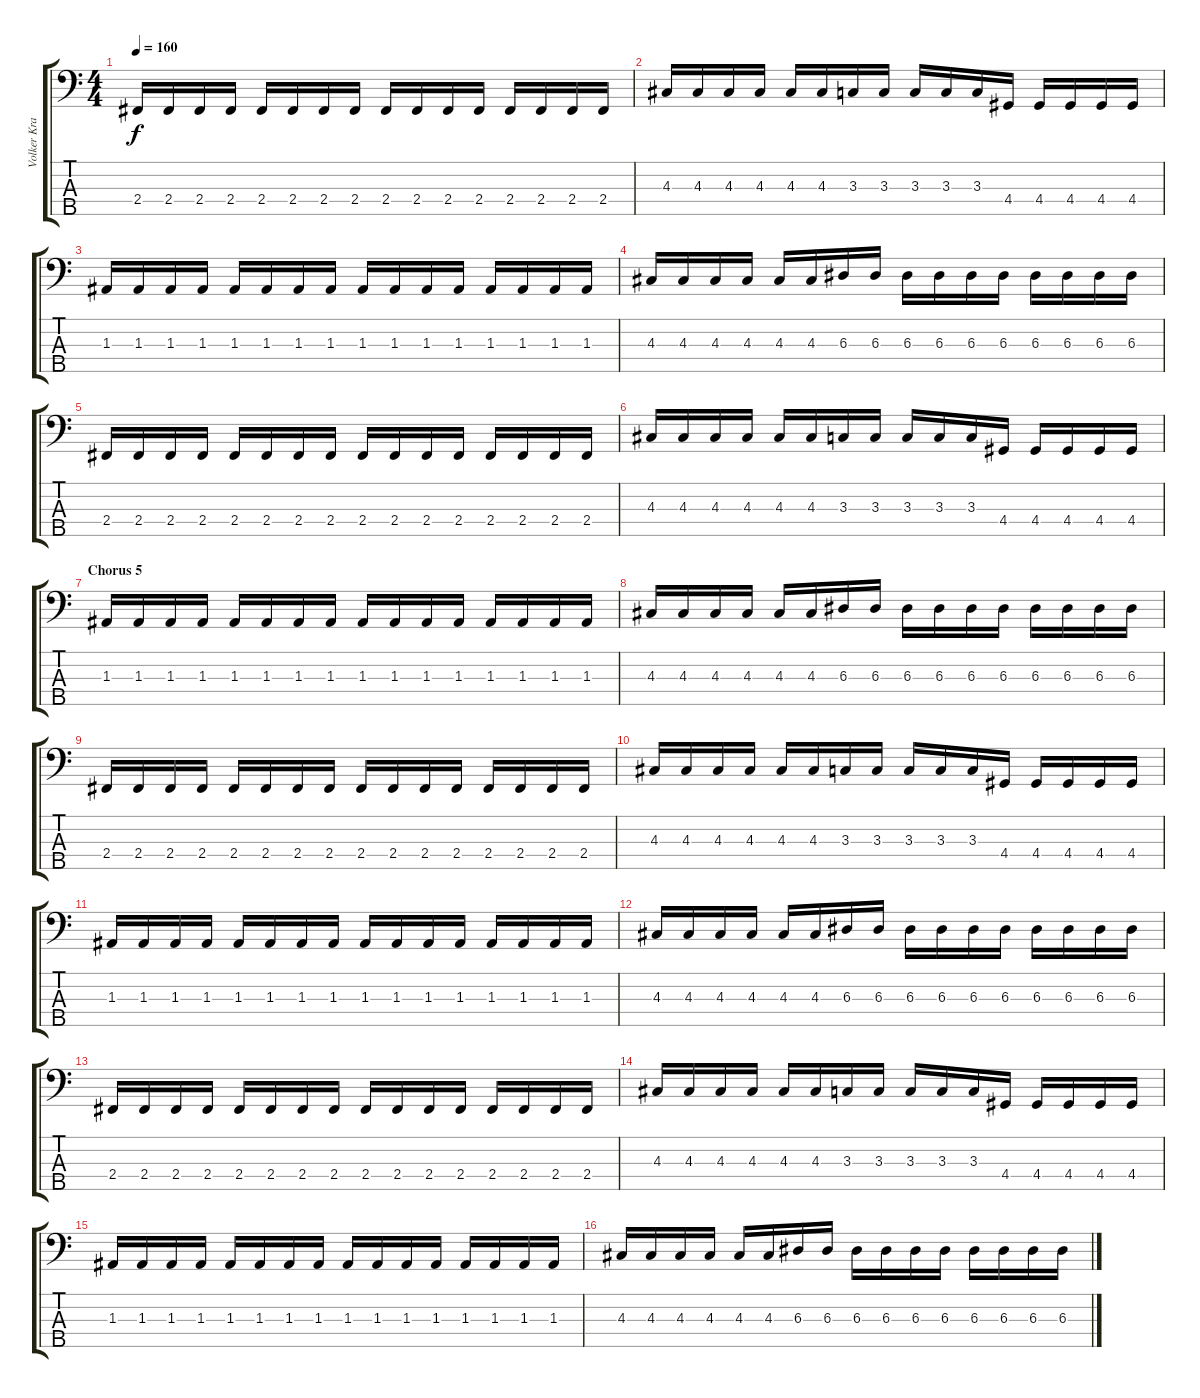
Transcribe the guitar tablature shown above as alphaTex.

\track ("Volker Krawczak - Bass" "Volker Kra") {instrument electricbasspick}
\staff {score tabs}
\tuning (G2 D2 A1 E1 B0) {hide}
\ts (4 4)
\tempo 160
\clef f4
\ks c
2.4.16{dy f} 2.4.16 2.4.16 2.4.16 2.4.16 2.4.16 2.4.16 2.4.16 2.4.16 2.4.16 2.4.16 2.4.16 2.4.16 2.4.16 2.4.16 2.4.16 |
4.3.16 4.3.16 4.3.16 4.3.16 4.3.16 4.3.16 3.3.16 3.3.16 3.3.16 3.3.16 3.3.16 4.4.16 4.4.16 4.4.16 4.4.16 4.4.16 |
1.3.16 1.3.16 1.3.16 1.3.16 1.3.16 1.3.16 1.3.16 1.3.16 1.3.16 1.3.16 1.3.16 1.3.16 1.3.16 1.3.16 1.3.16 1.3.16 |
4.3.16 4.3.16 4.3.16 4.3.16 4.3.16 4.3.16 6.3.16 6.3.16 6.3.16 6.3.16 6.3.16 6.3.16 6.3.16 6.3.16 6.3.16 6.3.16 |
2.4.16 2.4.16 2.4.16 2.4.16 2.4.16 2.4.16 2.4.16 2.4.16 2.4.16 2.4.16 2.4.16 2.4.16 2.4.16 2.4.16 2.4.16 2.4.16 |
4.3.16 4.3.16 4.3.16 4.3.16 4.3.16 4.3.16 3.3.16 3.3.16 3.3.16 3.3.16 3.3.16 4.4.16 4.4.16 4.4.16 4.4.16 4.4.16 |
\section ("" "Chorus 5")
1.3.16 1.3.16 1.3.16 1.3.16 1.3.16 1.3.16 1.3.16 1.3.16 1.3.16 1.3.16 1.3.16 1.3.16 1.3.16 1.3.16 1.3.16 1.3.16 |
4.3.16 4.3.16 4.3.16 4.3.16 4.3.16 4.3.16 6.3.16 6.3.16 6.3.16 6.3.16 6.3.16 6.3.16 6.3.16 6.3.16 6.3.16 6.3.16 |
2.4.16 2.4.16 2.4.16 2.4.16 2.4.16 2.4.16 2.4.16 2.4.16 2.4.16 2.4.16 2.4.16 2.4.16 2.4.16 2.4.16 2.4.16 2.4.16 |
4.3.16 4.3.16 4.3.16 4.3.16 4.3.16 4.3.16 3.3.16 3.3.16 3.3.16 3.3.16 3.3.16 4.4.16 4.4.16 4.4.16 4.4.16 4.4.16 |
1.3.16 1.3.16 1.3.16 1.3.16 1.3.16 1.3.16 1.3.16 1.3.16 1.3.16 1.3.16 1.3.16 1.3.16 1.3.16 1.3.16 1.3.16 1.3.16 |
4.3.16 4.3.16 4.3.16 4.3.16 4.3.16 4.3.16 6.3.16 6.3.16 6.3.16 6.3.16 6.3.16 6.3.16 6.3.16 6.3.16 6.3.16 6.3.16 |
2.4.16 2.4.16 2.4.16 2.4.16 2.4.16 2.4.16 2.4.16 2.4.16 2.4.16 2.4.16 2.4.16 2.4.16 2.4.16 2.4.16 2.4.16 2.4.16 |
4.3.16 4.3.16 4.3.16 4.3.16 4.3.16 4.3.16 3.3.16 3.3.16 3.3.16 3.3.16 3.3.16 4.4.16 4.4.16 4.4.16 4.4.16 4.4.16 |
1.3.16 1.3.16 1.3.16 1.3.16 1.3.16 1.3.16 1.3.16 1.3.16 1.3.16 1.3.16 1.3.16 1.3.16 1.3.16 1.3.16 1.3.16 1.3.16 |
4.3.16 4.3.16 4.3.16 4.3.16 4.3.16 4.3.16 6.3.16 6.3.16 6.3.16 6.3.16 6.3.16 6.3.16 6.3.16 6.3.16 6.3.16 6.3.16
